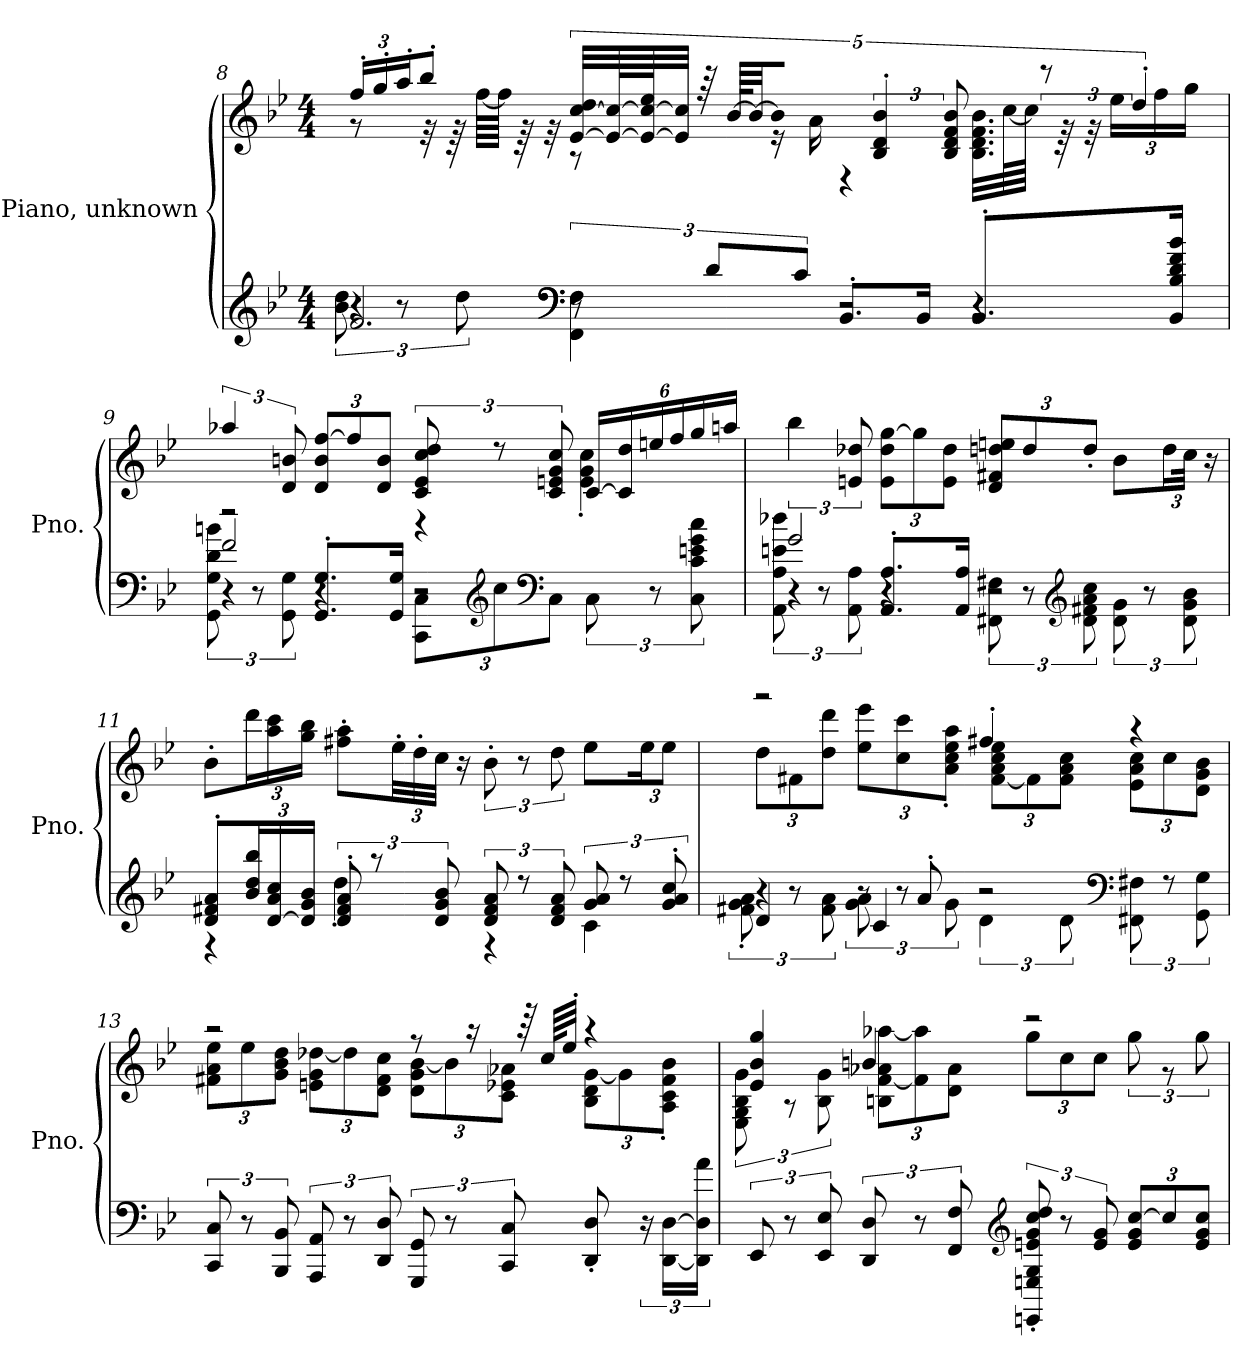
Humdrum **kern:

**kern	**kern
*part1	*part1
*staff2	*staff1
*I"Piano, unknown	*
*I'Pno.	*
!!LO:LB:g=z
*clefG2	*clefG2
*k[b-e-]	*k[b-e-]
*M4/4	*M4/4
=8	=8
*^	*
*	*^	*
*	*	*	*Xbrackettup
*	*	*	*^
2.f/	12b-\ 12dd\	4r	24ff'/LL	8r
.	.	.	24gg'/	.
.	12r	.	24aa'/J	.
.	.	.	8bb-'/J	32r
.	.	.	.	64r
.	12dd\	.	.	.
.	.	.	.	[64ff\LLLL
.	.	.	.	64ff\JJJJ]
.	.	.	.	64r
.	.	.	.	32r
*clefF4	*	*	*	*
*	*	*	*brackettup	*
.	4FF\ 4F\	12r	[40e-/ [40cc/ 40dd/LLL	8r
.	.	.	80e-/_ 80cc/_L	.
.	.	.	80e-/_ 80cc/_ 80ee-/J	.
.	.	.	40e-/] 40cc/]JJJ	.
.	.	.	80r	.
.	.	12d/L	.	.
.	.	.	[80b-/KLLL	.
.	.	.	40b-/JJ_	.
.	.	.	8b-/J]	16r
.	.	12c/J	.	.
.	.	.	.	16a\
.	2r	8.BB-'/L	6B-/' 6d/' 6b-/'	4r
.	.	.	12B-/ 12d/ 12f/ 12b-/	.
.	.	16BB-/Jk	.	.
4r	.	8.BB-'/L	12r	32.B-\ 32.d\ 32.f\ 32.b-\LLL
.	.	.	.	[64cc\L
.	.	.	.	64cc\JJJJ]
.	.	.	.	64r
.	.	.	6dd'/	.
.	.	.	.	32r
*	*	*	*	*Xbrackettup
.	.	.	.	24ee-\LL
.	.	.	.	24ff\
.	.	16BB-/ 16B-/ 16d/ 16f/ 16b-/Jk	.	.
.	.	.	.	24gg\JJ
!!LO:PB:g=z	!!
=9	=9	=9	=9	=9
*	*	*	*brackettup	*
2f/	12GG\ 12G\ 12d\ 12bn\	4r	6aa-X/	2r
.	12r	.	.	.
.	12GG\ 12G\	.	12d/ 12bn/	.
*	*	*	*Xbrackettup	*
.	4r	8.GG/' 8.G/'L	12d/ 12b/ [12ff/L	.
.	.	.	12ff/]	.
.	.	.	12d/ 12b/J	.
.	.	16GG/ 16G/Jk	.	.
*	*Xbrackettup	*	*brackettup	*
2r	12CC\ 12C\L	2r	12c/ 12e-/ 12cc/ 12dd/	4r
*clefG2	*	*	*	*
.	12cc\	.	12r	.
*clefF4	*	*	*	*
.	12C\J	.	12c/ 12en/ 12g/ 12cc/	.
*	*brackettup	*	*Xbrackettup	*
.	12C\	.	[24c/LL	4e\' 4g\' 4cc\'
.	.	.	24c/] 24dd/	.
.	12r	.	24een/	.
.	.	.	24ff/	.
.	12C\ 12c\ 12en\ 12g\ 12cc\	.	24gg/	.
.	.	.	24aan/JJ	.
*	*	*	*v	*v
=10	=10	=10	=10
*	*	*	*brackettup
2g/	12AA\ 12A\ 12en\ 12dd-X\	4r	6bb-\
.	12r	.	.
.	12AA\ 12A\	.	12en/ 12dd-X/
*	*	*	*Xbrackettup
.	4r	8.AA/' 8.A/'L	12e\ 12dd-\ [12gg\L
.	.	.	12gg\]
.	.	.	12e\ 12dd-\J
.	.	16AA/ 16A/Jk	.
2r	12FF#X\ 12F#X\	2r	12d/ 12f#X/ 12ddn/ 12een/L
.	12r	.	12dd/
*clefG2	*	*	*
.	12d\ 12f#X\ 12a\ 12cc\	.	12dd'/J
.	12d\ 12g\	.	8b-\L
.	12r	.	.
.	.	.	24dd\L
.	12d\ 12g\ 12b-\	.	48cc\JJk
.	.	.	16r
*	*v	*v	*
!!LO:LB:g=z
=11	=11	=11
8d/' 8f#X/' 8a/'L	4r	8b-'\L
*Xbrackettup	*	*
24b-/ 24dd/ 24bb-/L	.	24ddd\L
[24d/ 24a/ 24cc/	.	24aa\ 24ccc\
24d/] 24g/ 24b-/JJ	.	24gg\ 24bb-\JJ
*brackettup	*	*
12d/' 12f#/' 12a/'	4dd'\	8ff#X\' 8aa\'L
12r	.	.
.	.	48ee-'\LL
.	.	48dd'\
12d/ 12g/ 12b-/	.	48cc\JJJ
.	.	16r
*	*	*brackettup
12d/ 12f#/ 12a/	4r	12b-'\
12r	.	12r
12d/ 12f#/ 12a/	.	12dd\
12g/ 12a/	4c\	8ee-\L
12r	.	.
*	*	*Xbrackettup
.	.	24ee-\K
12g/' 12a/' 12cc/'	.	12ee-\J
=12	=12	=12
*	*^	*^
4d/	12f#X\' 12g\' 12a\'	4r	2r	12dd\L
.	12r	.	.	12f#X\
.	12f#\ 12a\	.	.	12dd\ 12ddd\J
8r	12g\ 12a\	4c/	.	12ee-\ 12eee-\L
.	12r	.	.	12cc\ 12ccc\
8a'/	.	.	.	.
.	12g\	.	.	12a\' 12cc\' 12ee-\' 12aa\'J
2r	6d\	2r	4ff#X'/	[12f#\ 12a\ 12cc\ 12ee-\L
.	.	.	.	12f#\]
.	12d\	.	.	12f#\ 12a\ 12cc\J
*clefF4	*	*	*	*
.	12FF#X\ 12F#X\	.	4r	12e-\ 12a\ 12cc\L
.	12r	.	.	12cc\
.	12GG\ 12G\	.	.	12d\ 12g\ 12b-\J
*v	*v	*v	*	*
!!LO:LB:g=z	!!
=13	=13	=13
12CC/ 12C/	2r	12f#X\ 12a\ 12ee-\L
12r	.	12ee-\
12BBB-/ 12BB-/	.	12g\ 12b-\ 12dd\J
12AAA/ 12AA/	.	12en\ 12g\ [12dd-X\L
12r	.	12dd-\]
12DD/ 12D/	.	12d\ 12f#\ 12cc\J
12GGG/ 12GG/	8r	12d\ 12g\ [12b-\L
12r	.	12b-\]
.	16r	.
12CC/ 12C/	.	12c\ 12e-X\ 12a-X\J
.	64r	.
.	64cc/KLLL	.
.	32ee-'/JJJ	.
8DD/' 8D/'	4r	12B-\ 12d\ [12g\L
.	.	12g\]
24r	.	.
[24DD\ [24D\LL	.	12A\' 12c\' 12f#\' 12b-\'J
24DD\] 24D\] 24a\JJ	.	.
=14	=14	=14
*	*	*brackettup
12EE-/	4e-/ 4b-/ 4gg/	12E-\ 12G\ 12B-\ 12g\
12r	.	12r
12EE-/ 12E-/	.	12B-\ 12g\
*	*	*Xbrackettup
12DD/ 12D/	4bn/	12Bn\ [12f\ 12a-X\ [12aa-X\L
12r	.	12f\] 12aa-\]
12FF/ 12F/	.	12d\ 12a-\J
*clefG2	*	*
12EEn/' 12En/' 12G/' 12en/' 12g/' 12cc/' 12dd/'	2r	12gg\L
12r	.	12cc\
12e/ 12g/	.	12cc\J
*Xbrackettup	*	*brackettup
12e/ 12g/ [12cc/L	.	12gg\
12cc/]	.	12r
12e/ 12g/ 12cc/J	.	12gg\
*	*v	*v
=	=
*-	*-
